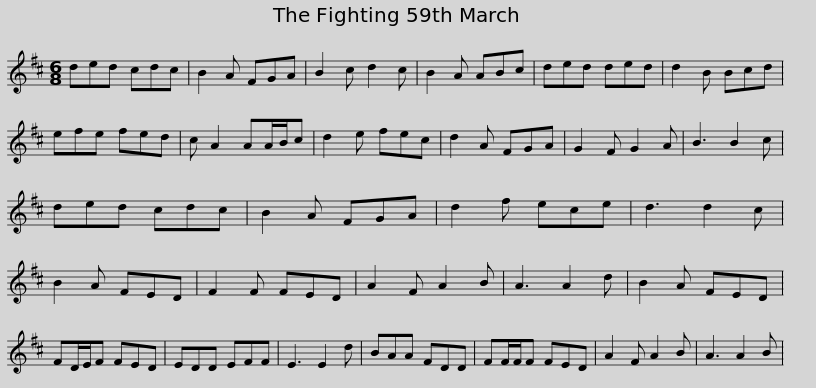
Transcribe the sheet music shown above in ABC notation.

X:1
L:1/8
M:6/8
I:linebreak $
K:D
V:1 treble
V:1
 ded cdc | B2 A FGA | B2 c d2 c | B2 A ABc | ded ded | %5
 d2 B Bcd | efe fed | c A2 AA/B/c |$ d2 e fec | d2 A FGA | %10
 G2 F G2 A | B3 B2 c | ded cdc | B2 A FGA | d2 f ece | %15
 d3 d2 c | B2 A FED |$ F2 F FED | A2 F A2 B | A3 A2 d | %20
 B2 A FED | FD/E/F FED | EDD EFF | E3 E2 d | BAA FDD |$ %25
 FF/F/F FED | A2 F A2 B | A3 A2 B | %28
